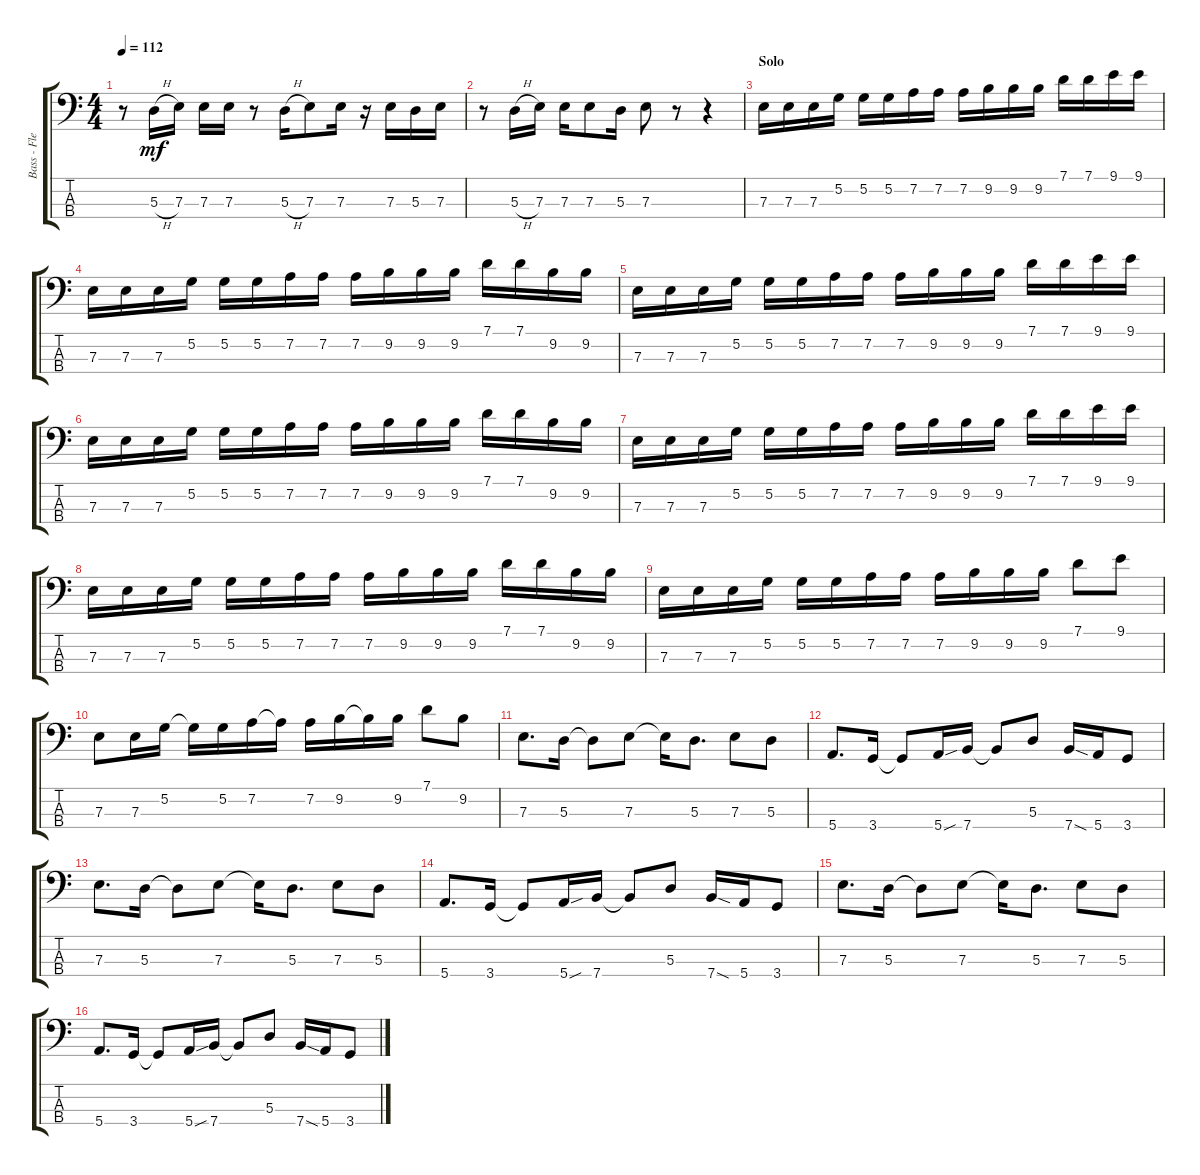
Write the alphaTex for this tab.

\track ("Bass - Flea" "Bass - Fle") {instrument electricbassfinger}
\staff {score tabs}
\tuning (G2 D2 A1 E1) {hide}
\ts (4 4)
\tempo 112
\clef f4
\ks c
r.8{dy mf} 5.3{h}.16 7.3.16 7.3.16 7.3.16 r.8 5.3{h}.16 7.3.8 7.3.16 r.16 7.3.16 5.3.16 7.3.16 |
r.8 5.3{h}.16 7.3.16 7.3.16 7.3.8 5.3.16 7.3.8 r.8 r.4 |
\section ("" "Solo")
7.3.16 7.3.16 7.3.16 5.2.16 5.2.16 5.2.16 7.2.16 7.2.16 7.2.16 9.2.16 9.2.16 9.2.16 7.1.16 7.1.16 9.1.16 9.1.16 |
7.3.16 7.3.16 7.3.16 5.2.16 5.2.16 5.2.16 7.2.16 7.2.16 7.2.16 9.2.16 9.2.16 9.2.16 7.1.16 7.1.16 9.2.16 9.2.16 |
7.3.16 7.3.16 7.3.16 5.2.16 5.2.16 5.2.16 7.2.16 7.2.16 7.2.16 9.2.16 9.2.16 9.2.16 7.1.16 7.1.16 9.1.16 9.1.16 |
7.3.16 7.3.16 7.3.16 5.2.16 5.2.16 5.2.16 7.2.16 7.2.16 7.2.16 9.2.16 9.2.16 9.2.16 7.1.16 7.1.16 9.2.16 9.2.16 |
7.3.16 7.3.16 7.3.16 5.2.16 5.2.16 5.2.16 7.2.16 7.2.16 7.2.16 9.2.16 9.2.16 9.2.16 7.1.16 7.1.16 9.1.16 9.1.16 |
7.3.16 7.3.16 7.3.16 5.2.16 5.2.16 5.2.16 7.2.16 7.2.16 7.2.16 9.2.16 9.2.16 9.2.16 7.1.16 7.1.16 9.2.16 9.2.16 |
7.3.16 7.3.16 7.3.16 5.2.16 5.2.16 5.2.16 7.2.16 7.2.16 7.2.16 9.2.16 9.2.16 9.2.16 7.1.8 9.1.8 |
7.3.8 7.3.16 5.2.16 5.2{t}.16 5.2.16 7.2.16 7.2{t}.16 7.2.16 9.2.16 9.2{t}.16 9.2.16 7.1.8 9.2.8 |
7.3.8{d} 5.3.16 5.3{t}.8 7.3.8 7.3{t}.16 5.3.8{d} 7.3.8 5.3.8 |
5.4.8{d} 3.4.16 3.4{t}.8 5.4{sou}.16 7.4.16 7.4{t}.8 5.3.8 7.4{sod}.16 5.4.16 3.4.8 |
7.3.8{d} 5.3.16 5.3{t}.8 7.3.8 7.3{t}.16 5.3.8{d} 7.3.8 5.3.8 |
5.4.8{d} 3.4.16 3.4{t}.8 5.4{sou}.16 7.4.16 7.4{t}.8 5.3.8 7.4{sod}.16 5.4.16 3.4.8 |
7.3.8{d} 5.3.16 5.3{t}.8 7.3.8 7.3{t}.16 5.3.8{d} 7.3.8 5.3.8 |
5.4.8{d} 3.4.16 3.4{t}.8 5.4{sou}.16 7.4.16 7.4{t}.8 5.3.8 7.4{sod}.16 5.4.16 3.4.8
